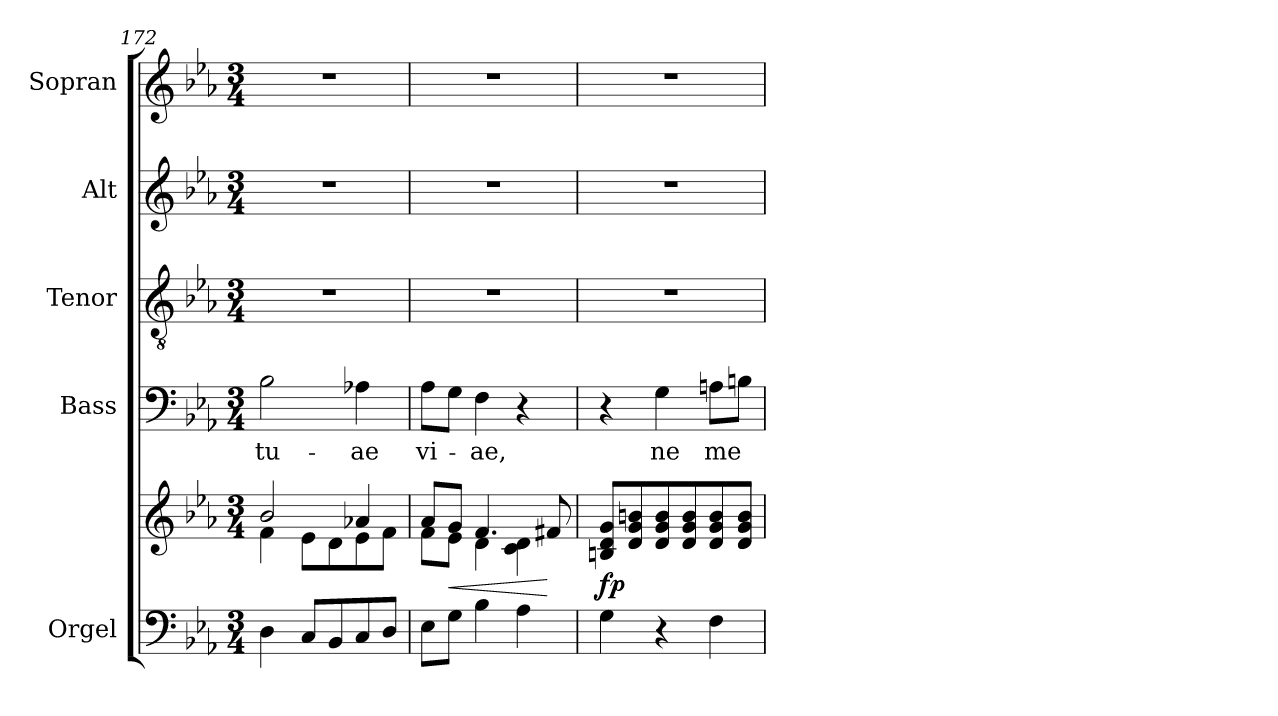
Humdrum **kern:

**kern	**kern	**dynam	**kern	**text	**kern	**kern	**kern
*part5	*part5	*part5	*part4	*part4	*part3	*part2	*part1
*staff6	*staff5	*staff5/6	*staff4	*staff4	*staff3	*staff2	*staff1
*I"Orgel	*	*	*I"Bass	*	*I"Tenor	*I"Alt	*I"Sopran
*I'Org.	*	*	*I'B.	*	*I'T.	*I'A.	*I'S.
*clefF4	*clefG2	*	*clefF4	*	*clefGv2	*clefG2	*clefG2
*k[b-e-a-]	*k[b-e-a-]	*	*k[b-e-a-]	*	*k[b-e-a-]	*k[b-e-a-]	*k[b-e-a-]
*E-:	*E-:	*	*E-:	*	*E-:	*E-:	*E-:
*M3/4	*M3/4	*	*M3/4	*	*M3/4	*M3/4	*M3/4
=172	=172	=172	=172	=172	=172	=172	=172
*	*^	*	*	*	*	*	*
!	!	!	!	!	!LO:LY:b	!	!	!
4D\	2b-/	4f\	.	2B-\	tu-	2.r	2.r	2.r
8C/L	.	8e-\L	.	.	.	.	.	.
8BB-/	.	8d\	.	.	.	.	.	.
!	!	!	!	!	!LO:LY:b	!	!	!
8C/	4a-X/	8e-\	.	4A-X\	-ae	.	.	.
8D/J	.	8f\J	.	.	.	.	.	.
=173	=173	=173	=173	=173	=173	=173	=173	=173
!	!	!	!	!	!LO:LY:b	!	!	!
8E-\L	8a-/L	8f\L	.	8A-\L	vi-	2.r	2.r	2.r
!	!	!	!LO:HP:b	!	!	!	!	!
8G\J	8g/J	8e-\J	<	8G\J	.	.	.	.
!	!	!	!	!	!LO:LY:b	!	!	!
4B-\	4.f/	4d\	.	4F\	-ae,	.	.	.
4A-\	.	4c\ 4d\	.	4r	.	.	.	.
.	8f#X/	.	[	.	.	.	.	.
*	*v	*v	*	*	*	*	*	*
=174	=174	=174	=174	=174	=174	=174	=174
!	!	!LO:DY:b	!	!	!	!	!
4G\	8Bn/ 8d/ 8g/L	fp	4r	.	2.r	2.r	2.r
.	8d/ 8g/ 8bn/	.	.	.	.	.	.
!	!	!	!	!LO:LY:b	!	!	!
4r	8d/ 8g/ 8b/	.	4G\	ne	.	.	.
.	8d/ 8g/ 8b/	.	.	.	.	.	.
!	!	!	!	!LO:LY:b	!	!	!
4F\	8d/ 8g/ 8b/	.	8An\L	me	.	.	.
.	8d/ 8g/ 8b/J	.	8Bn\J	.	.	.	.
=	=	=	=	=	=	=	=
*-	*-	*-	*-	*-	*-	*-	*-
